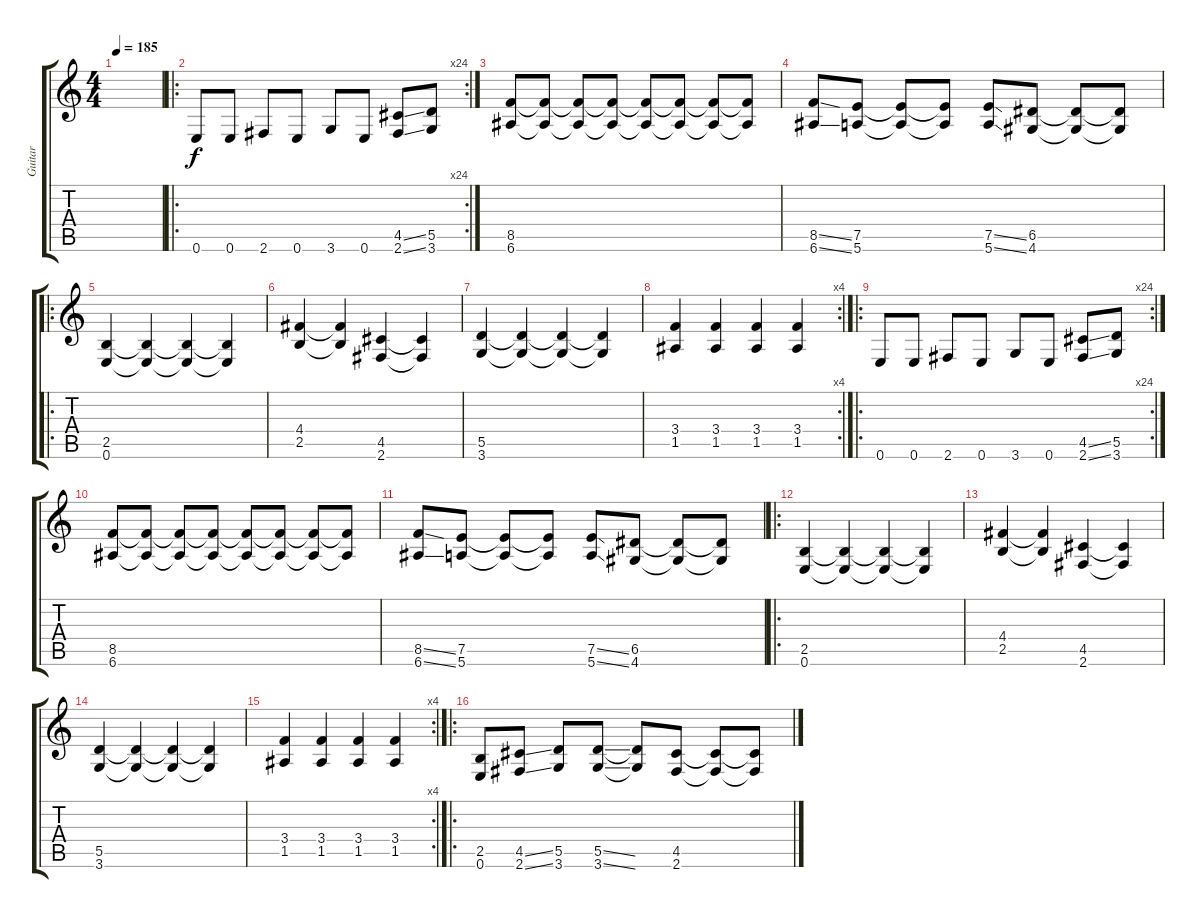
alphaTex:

\track ("Guitar" "Guitar") {instrument distortionguitar}
\staff {score tabs}
\tuning (E4 B3 G3 D3 A2 E2) {hide}
\ts (4 4)
\tempo 185
\clef g2
\ks c
|
\ro
\rc 24
0.6.8{instrument distortionguitar} 0.6.8 2.6.8 0.6.8 3.6.8 0.6.8 (4.5{ss} 2.6{ss}).8 (5.5 3.6).8 |
(8.5 6.6).8 (8.5{t} 6.6{t}).8 (8.5{t} 6.6{t}).8 (8.5{t} 6.6{t}).8 (8.5{t} 6.6{t}).8 (8.5{t} 6.6{t}).8 (8.5{t} 6.6{t}).8 (8.5{t} 6.6{t}).8 |
(8.5{ss} 6.6{ss}).8 (7.5 5.6).8 (7.5{t} 5.6{t}).8 (7.5{t} 5.6{t}).8 (7.5{ss} 5.6{ss}).8 (6.5 4.6).8 (6.5{t} 4.6{t}).8 (6.5{t} 4.6{t}).8 |
\ro
(2.5 0.6).4 (2.5{t} 0.6{t}).4 (2.5{t} 0.6{t}).4 (2.5{t} 0.6{t}).4 |
(4.4 2.5).4 (4.4{t} 2.5{t}).4 (4.5 2.6).4 (4.5{t} 2.6{t}).4 |
(5.5 3.6).4 (5.5{t} 3.6{t}).4 (5.5{t} 3.6{t}).4 (5.5{t} 3.6{t}).4 |
\rc 4
(3.4 1.5).4 (3.4 1.5).4 (3.4 1.5).4 (3.4 1.5).4 |
\ro
\rc 24
0.6.8{instrument distortionguitar} 0.6.8 2.6.8 0.6.8 3.6.8 0.6.8 (4.5{ss} 2.6{ss}).8 (5.5 3.6).8 |
(8.5 6.6).8 (8.5{t} 6.6{t}).8 (8.5{t} 6.6{t}).8 (8.5{t} 6.6{t}).8 (8.5{t} 6.6{t}).8 (8.5{t} 6.6{t}).8 (8.5{t} 6.6{t}).8 (8.5{t} 6.6{t}).8 |
(8.5{ss} 6.6{ss}).8 (7.5 5.6).8 (7.5{t} 5.6{t}).8 (7.5{t} 5.6{t}).8 (7.5{ss} 5.6{ss}).8 (6.5 4.6).8 (6.5{t} 4.6{t}).8 (6.5{t} 4.6{t}).8 |
\ro
(2.5 0.6).4 (2.5{t} 0.6{t}).4 (2.5{t} 0.6{t}).4 (2.5{t} 0.6{t}).4 |
(4.4 2.5).4 (4.4{t} 2.5{t}).4 (4.5 2.6).4 (4.5{t} 2.6{t}).4 |
(5.5 3.6).4 (5.5{t} 3.6{t}).4 (5.5{t} 3.6{t}).4 (5.5{t} 3.6{t}).4 |
\rc 4
(3.4 1.5).4 (3.4 1.5).4 (3.4 1.5).4 (3.4 1.5).4 |
\ro
(2.5 0.6).8 (4.5{ss} 2.6{ss}).8 (5.5 3.6).8 (5.5{ss} 3.6{ss}).8 (5.5{t} 3.6{t}).8 (4.5 2.6).8 (4.5{t} 2.6{t}).8 (4.5{t} 2.6{t}).8
